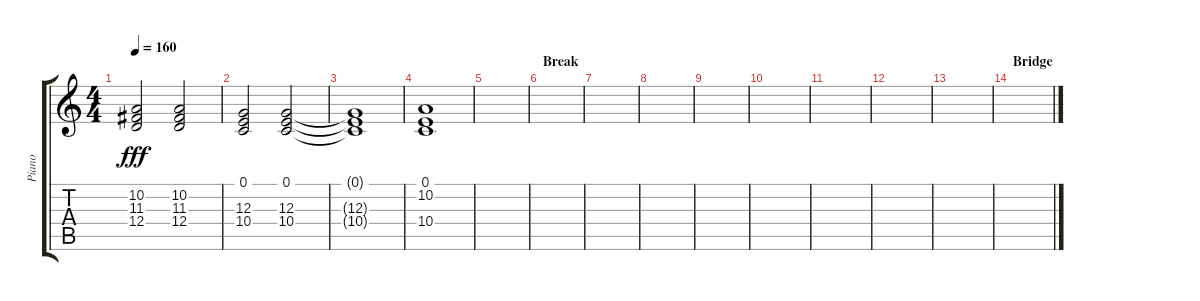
\track ("Piano" "Piano") {instrument acousticgrandpiano}
\staff {score tabs}
\tuning (E4 B3 G3 D3 A2 E2) {hide}
\ts (4 4)
\tempo 160
\clef g2
\ks c
(10.2 11.3 12.4).2{dy fff} (10.2 11.3 12.4).2 |
(0.1 12.3 10.4).2 (0.1 12.3 10.4).2 |
(0.1{t} 12.3{t} 10.4{t}).1 |
(0.1 10.2 10.4).1 |
|
\section ("" "Break")
|
|
|
|
|
|
|
|
\section ("" "Bridge")
